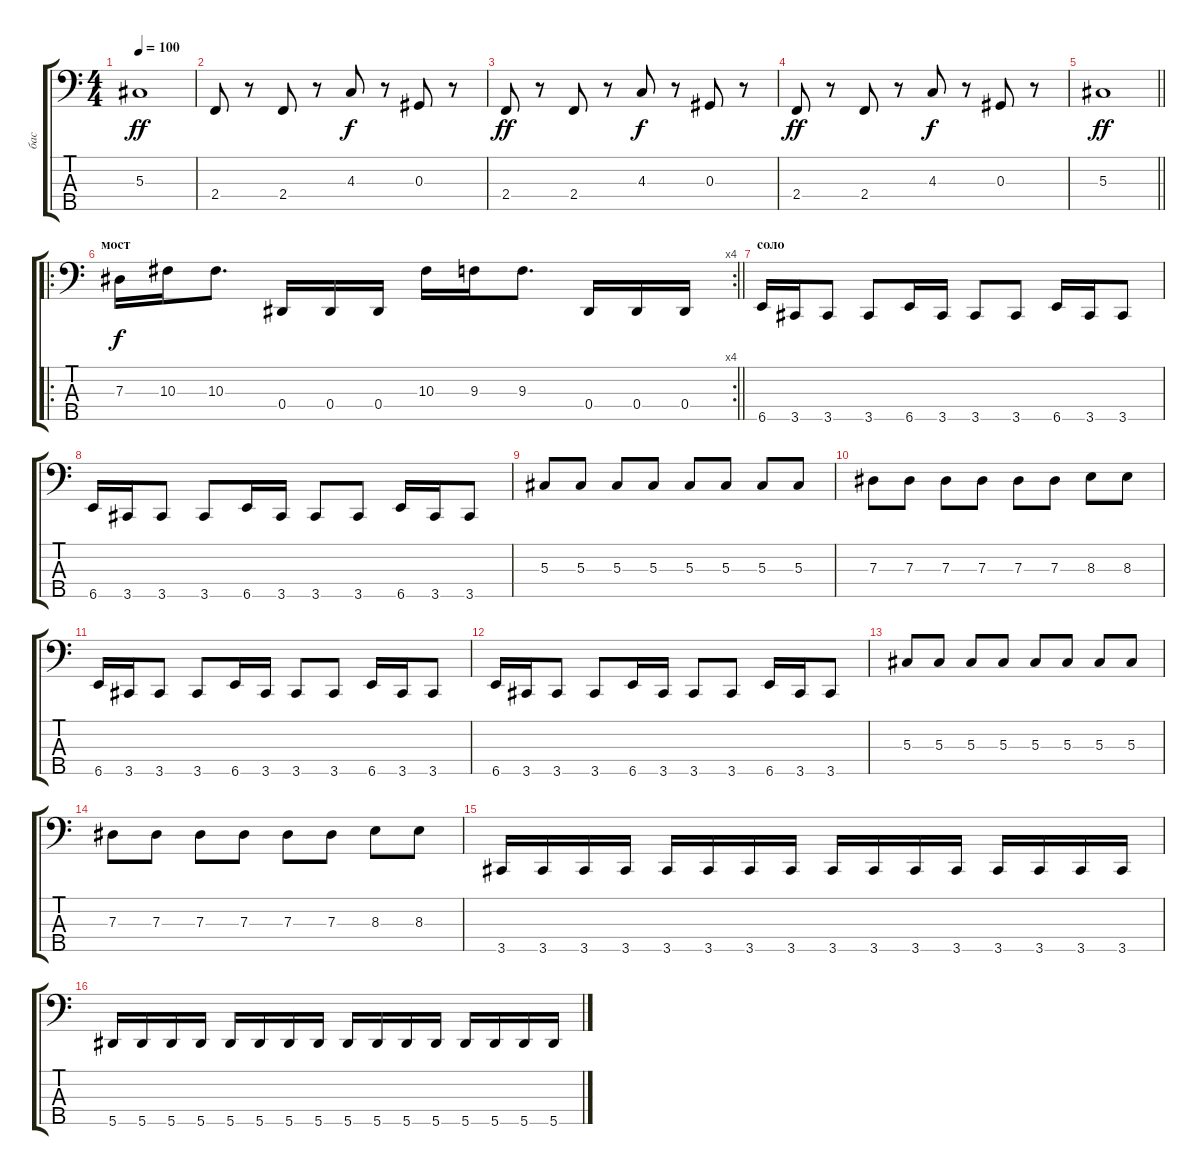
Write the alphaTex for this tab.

\track ("бас" "бас") {instrument electricbassfinger}
\staff {score tabs}
\tuning (Gb2 Db2 Ab1 Eb1 Bb0) {hide}
\ts (4 4)
\tempo 100
\clef f4
\ks c
5.3.1{dy ff} |
2.4.8 r.8 2.4.8 r.8 4.3.8{dy f} r.8 0.3.8 r.8 |
2.4.8{dy ff} r.8 2.4.8 r.8 4.3.8{dy f} r.8 0.3.8 r.8 |
2.4.8{dy ff} r.8 2.4.8 r.8 4.3.8{dy f} r.8 0.3.8 r.8 |
\barLineRight lightlight
5.3.1{dy ff} |
\ro
\rc 4
\section ("" "мост")
\barLineRight lightlight
7.3.16{dy f} 10.3.16 10.3.8{d} 0.4.16 0.4.16 0.4.16 10.3.16 9.3.16 9.3.8{d} 0.4.16 0.4.16 0.4.16 |
\section ("" "соло")
6.5.16 3.5.16 3.5.8 3.5.8 6.5.16 3.5.16 3.5.8 3.5.8 6.5.16 3.5.16 3.5.8 |
6.5.16 3.5.16 3.5.8 3.5.8 6.5.16 3.5.16 3.5.8 3.5.8 6.5.16 3.5.16 3.5.8 |
5.3.8 5.3.8 5.3.8 5.3.8 5.3.8 5.3.8 5.3.8 5.3.8 |
7.3.8 7.3.8 7.3.8 7.3.8 7.3.8 7.3.8 8.3.8 8.3.8 |
6.5.16 3.5.16 3.5.8 3.5.8 6.5.16 3.5.16 3.5.8 3.5.8 6.5.16 3.5.16 3.5.8 |
6.5.16 3.5.16 3.5.8 3.5.8 6.5.16 3.5.16 3.5.8 3.5.8 6.5.16 3.5.16 3.5.8 |
5.3.8 5.3.8 5.3.8 5.3.8 5.3.8 5.3.8 5.3.8 5.3.8 |
7.3.8 7.3.8 7.3.8 7.3.8 7.3.8 7.3.8 8.3.8 8.3.8 |
3.5.16 3.5.16 3.5.16 3.5.16 3.5.16 3.5.16 3.5.16 3.5.16 3.5.16 3.5.16 3.5.16 3.5.16 3.5.16 3.5.16 3.5.16 3.5.16 |
5.5.16 5.5.16 5.5.16 5.5.16 5.5.16 5.5.16 5.5.16 5.5.16 5.5.16 5.5.16 5.5.16 5.5.16 5.5.16 5.5.16 5.5.16 5.5.16
